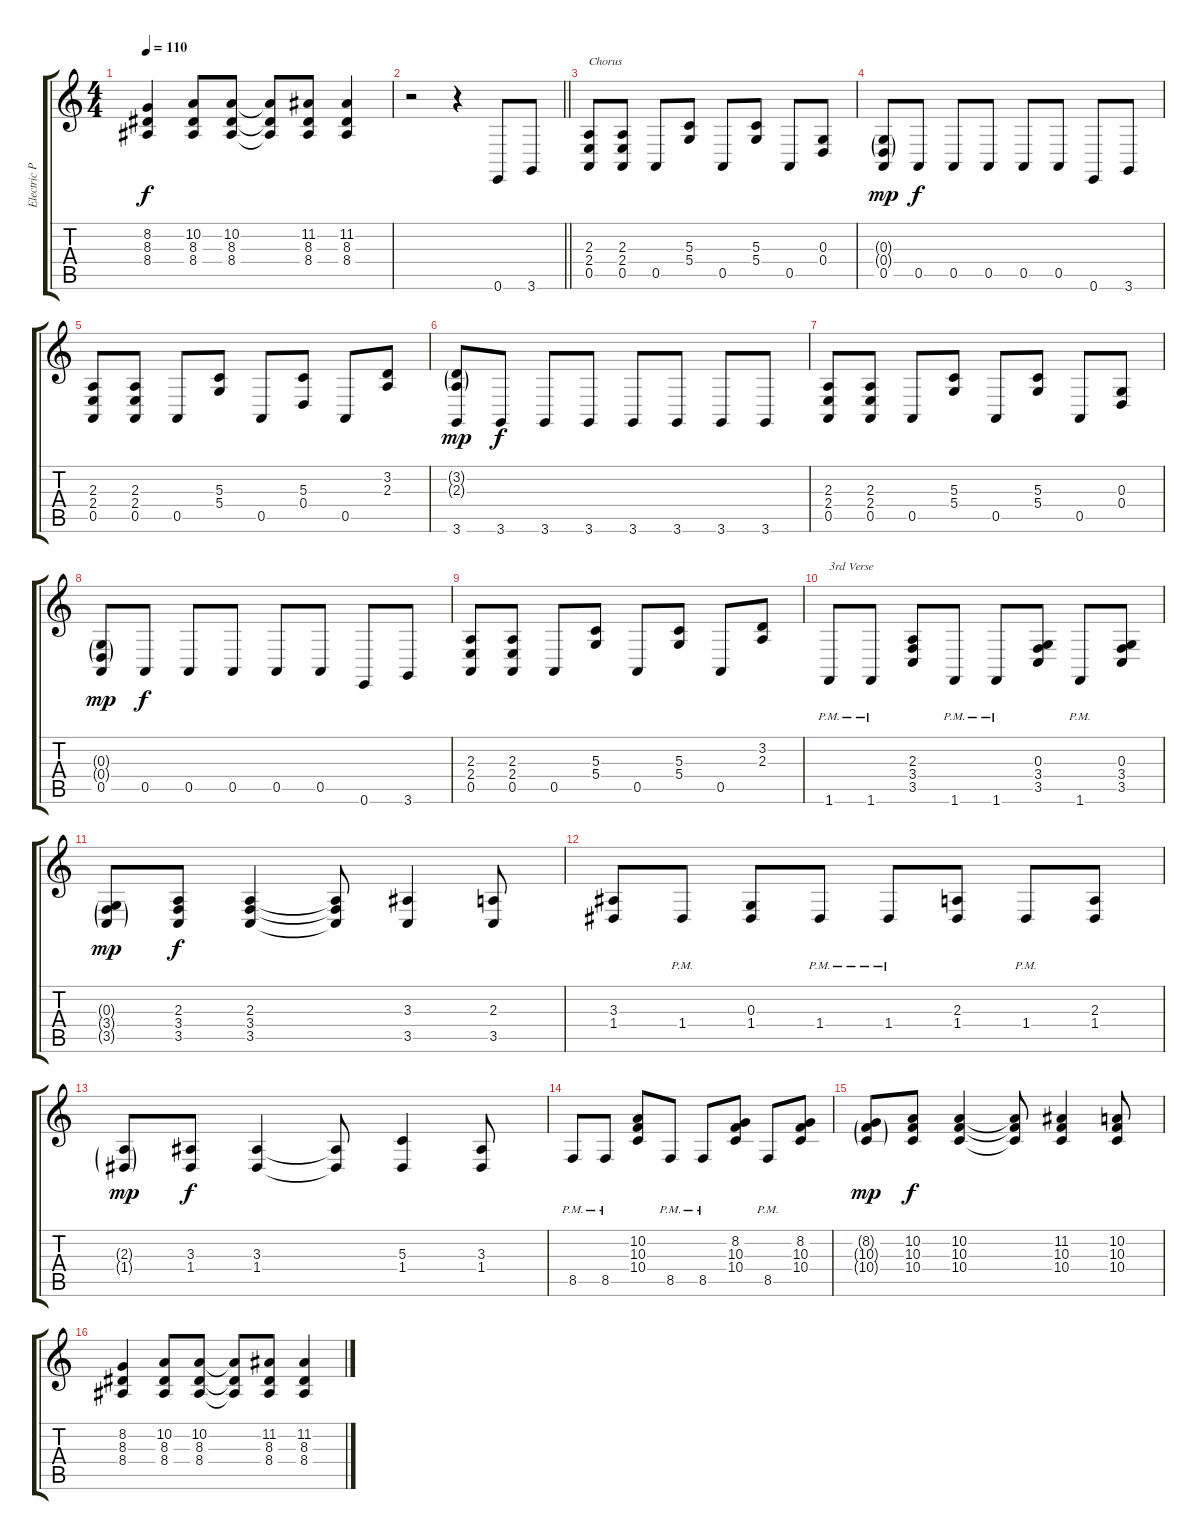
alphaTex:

\track ("Electric Piano" "Electric P") {instrument electricgrandpiano}
\staff {score tabs}
\tuning (E4 B3 G3 D3 A2 E2) {hide}
\ts (4 4)
\tempo 110
\clef g2
\ks c
(8.2 8.3 8.4).4{dy f} (10.2 8.3 8.4).8 (10.2 8.3 8.4).8 (10.2{t} 8.3{t} 8.4{t}).8 (11.2 8.3 8.4).8 (11.2 8.3 8.4).4 |
\barLineRight lightlight
r.2 r.4 0.6.8 3.6.8 |
(2.3 2.4 0.5).8{txt "Chorus"} (2.3 2.4 0.5).8 0.5.8 (5.3 5.4).8 0.5.8 (5.3 5.4).8 0.5.8 (0.3 0.4).8 |
(0.3{g} 0.4{g} 0.5).8{dy mp} 0.5.8{dy f} 0.5.8 0.5.8 0.5.8 0.5.8 0.6.8 3.6.8 |
(2.3 2.4 0.5).8 (2.3 2.4 0.5).8 0.5.8 (5.3 5.4).8 0.5.8 (5.3 0.4).8 0.5.8 (3.2 2.3).8 |
(3.2{g} 2.3{g} 3.6).8{dy mp} 3.6.8{dy f} 3.6.8 3.6.8 3.6.8 3.6.8 3.6.8 3.6.8 |
(2.3 2.4 0.5).8 (2.3 2.4 0.5).8 0.5.8 (5.3 5.4).8 0.5.8 (5.3 5.4).8 0.5.8 (0.3 0.4).8 |
(0.3{g} 0.4{g} 0.5).8{dy mp} 0.5.8{dy f} 0.5.8 0.5.8 0.5.8 0.5.8 0.6.8 3.6.8 |
(2.3 2.4 0.5).8 (2.3 2.4 0.5).8 0.5.8 (5.3 5.4).8 0.5.8 (5.3 5.4).8 0.5.8 (3.2 2.3).8 |
1.6{pm}.8{txt "3rd Verse"} 1.6{pm}.8 (2.3 3.4 3.5).8 1.6{pm}.8 1.6{pm}.8 (0.3 3.4 3.5).8 1.6{pm}.8 (0.3 3.4 3.5).8 |
(0.3{g} 3.4{g} 3.5{g}).8{dy mp} (2.3 3.4 3.5).8{dy f} (2.3 3.4 3.5).4 (2.3{t} 3.4{t} 3.5{t}).8 (3.3 3.5).4 (2.3 3.5).8 |
(3.3 1.4).8 1.4{pm}.8 (0.3 1.4).8 1.4{pm}.8 1.4{pm}.8 (2.3 1.4).8 1.4{pm}.8 (2.3 1.4).8 |
(2.3{g} 1.4{g}).8{dy mp} (3.3 1.4).8{dy f} (3.3 1.4).4 (3.3{t} 1.4{t}).8 (5.3 1.4).4 (3.3 1.4).8 |
8.5{pm}.8 8.5{pm}.8 (10.2 10.3 10.4).8 8.5{pm}.8 8.5{pm}.8 (8.2 10.3 10.4).8 8.5{pm}.8 (8.2 10.3 10.4).8 |
(8.2{g} 10.3{g} 10.4{g}).8{dy mp} (10.2 10.3 10.4).8{dy f} (10.2 10.3 10.4).4 (10.2{t} 10.3{t} 10.4{t}).8 (11.2 10.3 10.4).4 (10.2 10.3 10.4).8 |
(8.2 8.3 8.4).4 (10.2 8.3 8.4).8 (10.2 8.3 8.4).8 (10.2{t} 8.3{t} 8.4{t}).8 (11.2 8.3 8.4).8 (11.2 8.3 8.4).4
